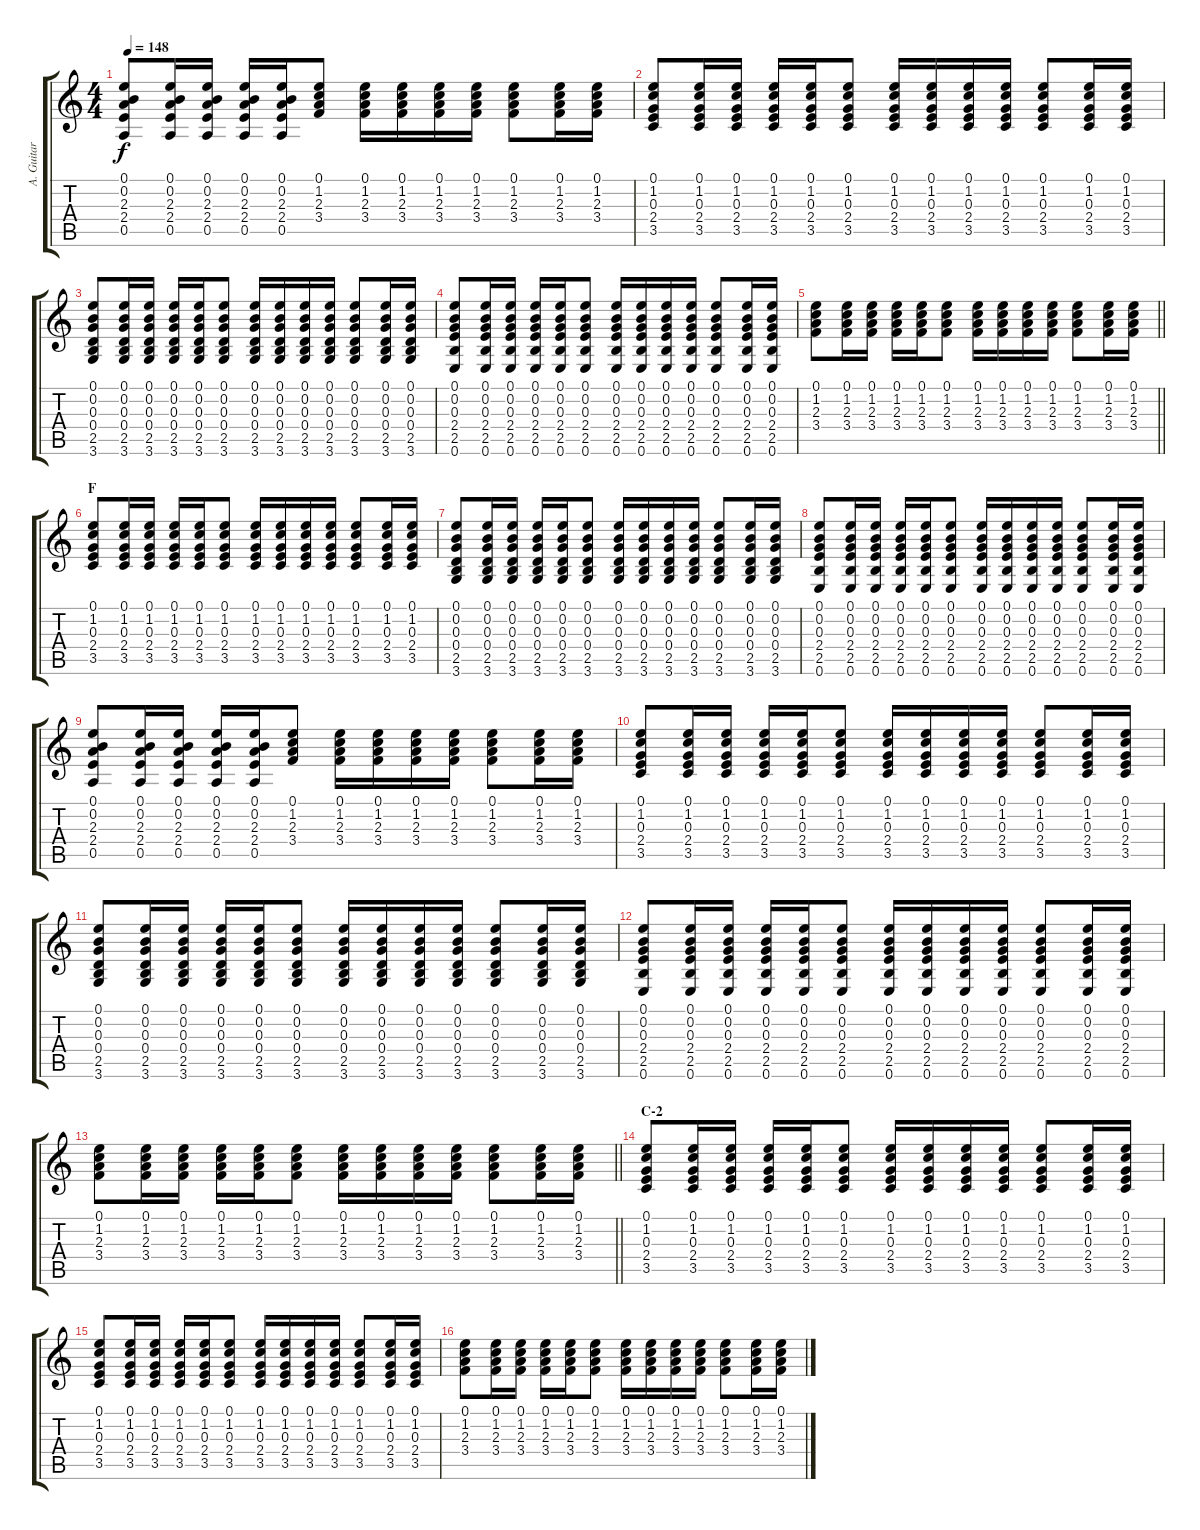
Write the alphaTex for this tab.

\track ("A. Guitar" "A. Guitar") {instrument acousticguitarsteel}
\staff {score tabs}
\tuning (E4 B3 G3 D3 A2 E2) {hide}
\ts (4 4)
\tempo 148
\clef g2
\ks c
(0.1 0.2 2.3 2.4 0.5).8{dy f} (0.1 0.2 2.3 2.4 0.5).16 (0.1 0.2 2.3 2.4 0.5).16 (0.1 0.2 2.3 2.4 0.5).16 (0.1 0.2 2.3 2.4 0.5).16 (0.1 1.2 2.3 3.4).8 (0.1 1.2 2.3 3.4).16 (0.1 1.2 2.3 3.4).16 (0.1 1.2 2.3 3.4).16 (0.1 1.2 2.3 3.4).16 (0.1 1.2 2.3 3.4).8 (0.1 1.2 2.3 3.4).16 (0.1 1.2 2.3 3.4).16 |
(0.1 1.2 0.3 2.4 3.5).8 (0.1 1.2 0.3 2.4 3.5).16 (0.1 1.2 0.3 2.4 3.5).16 (0.1 1.2 0.3 2.4 3.5).16 (0.1 1.2 0.3 2.4 3.5).16 (0.1 1.2 0.3 2.4 3.5).8 (0.1 1.2 0.3 2.4 3.5).16 (0.1 1.2 0.3 2.4 3.5).16 (0.1 1.2 0.3 2.4 3.5).16 (0.1 1.2 0.3 2.4 3.5).16 (0.1 1.2 0.3 2.4 3.5).8 (0.1 1.2 0.3 2.4 3.5).16 (0.1 1.2 0.3 2.4 3.5).16 |
(0.1 0.2 0.3 0.4 2.5 3.6).8 (0.1 0.2 0.3 0.4 2.5 3.6).16 (0.1 0.2 0.3 0.4 2.5 3.6).16 (0.1 0.2 0.3 0.4 2.5 3.6).16 (0.1 0.2 0.3 0.4 2.5 3.6).16 (0.1 0.2 0.3 0.4 2.5 3.6).8 (0.1 0.2 0.3 0.4 2.5 3.6).16 (0.1 0.2 0.3 0.4 2.5 3.6).16 (0.1 0.2 0.3 0.4 2.5 3.6).16 (0.1 0.2 0.3 0.4 2.5 3.6).16 (0.1 0.2 0.3 0.4 2.5 3.6).8 (0.1 0.2 0.3 0.4 2.5 3.6).16 (0.1 0.2 0.3 0.4 2.5 3.6).16 |
(0.1 0.2 0.3 2.4 2.5 0.6).8 (0.1 0.2 0.3 2.4 2.5 0.6).16 (0.1 0.2 0.3 2.4 2.5 0.6).16 (0.1 0.2 0.3 2.4 2.5 0.6).16 (0.1 0.2 0.3 2.4 2.5 0.6).16 (0.1 0.2 0.3 2.4 2.5 0.6).8 (0.1 0.2 0.3 2.4 2.5 0.6).16 (0.1 0.2 0.3 2.4 2.5 0.6).16 (0.1 0.2 0.3 2.4 2.5 0.6).16 (0.1 0.2 0.3 2.4 2.5 0.6).16 (0.1 0.2 0.3 2.4 2.5 0.6).8 (0.1 0.2 0.3 2.4 2.5 0.6).16 (0.1 0.2 0.3 2.4 2.5 0.6).16 |
\barLineRight lightlight
(0.1 1.2 2.3 3.4).8 (0.1 1.2 2.3 3.4).16 (0.1 1.2 2.3 3.4).16 (0.1 1.2 2.3 3.4).16 (0.1 1.2 2.3 3.4).16 (0.1 1.2 2.3 3.4).8 (0.1 1.2 2.3 3.4).16 (0.1 1.2 2.3 3.4).16 (0.1 1.2 2.3 3.4).16 (0.1 1.2 2.3 3.4).16 (0.1 1.2 2.3 3.4).8 (0.1 1.2 2.3 3.4).16 (0.1 1.2 2.3 3.4).16 |
\section ("" "F")
(0.1 1.2 0.3 2.4 3.5).8 (0.1 1.2 0.3 2.4 3.5).16 (0.1 1.2 0.3 2.4 3.5).16 (0.1 1.2 0.3 2.4 3.5).16 (0.1 1.2 0.3 2.4 3.5).16 (0.1 1.2 0.3 2.4 3.5).8 (0.1 1.2 0.3 2.4 3.5).16 (0.1 1.2 0.3 2.4 3.5).16 (0.1 1.2 0.3 2.4 3.5).16 (0.1 1.2 0.3 2.4 3.5).16 (0.1 1.2 0.3 2.4 3.5).8 (0.1 1.2 0.3 2.4 3.5).16 (0.1 1.2 0.3 2.4 3.5).16 |
(0.1 0.2 0.3 0.4 2.5 3.6).8 (0.1 0.2 0.3 0.4 2.5 3.6).16 (0.1 0.2 0.3 0.4 2.5 3.6).16 (0.1 0.2 0.3 0.4 2.5 3.6).16 (0.1 0.2 0.3 0.4 2.5 3.6).16 (0.1 0.2 0.3 0.4 2.5 3.6).8 (0.1 0.2 0.3 0.4 2.5 3.6).16 (0.1 0.2 0.3 0.4 2.5 3.6).16 (0.1 0.2 0.3 0.4 2.5 3.6).16 (0.1 0.2 0.3 0.4 2.5 3.6).16 (0.1 0.2 0.3 0.4 2.5 3.6).8 (0.1 0.2 0.3 0.4 2.5 3.6).16 (0.1 0.2 0.3 0.4 2.5 3.6).16 |
(0.1 0.2 0.3 2.4 2.5 0.6).8 (0.1 0.2 0.3 2.4 2.5 0.6).16 (0.1 0.2 0.3 2.4 2.5 0.6).16 (0.1 0.2 0.3 2.4 2.5 0.6).16 (0.1 0.2 0.3 2.4 2.5 0.6).16 (0.1 0.2 0.3 2.4 2.5 0.6).8 (0.1 0.2 0.3 2.4 2.5 0.6).16 (0.1 0.2 0.3 2.4 2.5 0.6).16 (0.1 0.2 0.3 2.4 2.5 0.6).16 (0.1 0.2 0.3 2.4 2.5 0.6).16 (0.1 0.2 0.3 2.4 2.5 0.6).8 (0.1 0.2 0.3 2.4 2.5 0.6).16 (0.1 0.2 0.3 2.4 2.5 0.6).16 |
(0.1 0.2 2.3 2.4 0.5).8 (0.1 0.2 2.3 2.4 0.5).16 (0.1 0.2 2.3 2.4 0.5).16 (0.1 0.2 2.3 2.4 0.5).16 (0.1 0.2 2.3 2.4 0.5).16 (0.1 1.2 2.3 3.4).8 (0.1 1.2 2.3 3.4).16 (0.1 1.2 2.3 3.4).16 (0.1 1.2 2.3 3.4).16 (0.1 1.2 2.3 3.4).16 (0.1 1.2 2.3 3.4).8 (0.1 1.2 2.3 3.4).16 (0.1 1.2 2.3 3.4).16 |
(0.1 1.2 0.3 2.4 3.5).8 (0.1 1.2 0.3 2.4 3.5).16 (0.1 1.2 0.3 2.4 3.5).16 (0.1 1.2 0.3 2.4 3.5).16 (0.1 1.2 0.3 2.4 3.5).16 (0.1 1.2 0.3 2.4 3.5).8 (0.1 1.2 0.3 2.4 3.5).16 (0.1 1.2 0.3 2.4 3.5).16 (0.1 1.2 0.3 2.4 3.5).16 (0.1 1.2 0.3 2.4 3.5).16 (0.1 1.2 0.3 2.4 3.5).8 (0.1 1.2 0.3 2.4 3.5).16 (0.1 1.2 0.3 2.4 3.5).16 |
(0.1 0.2 0.3 0.4 2.5 3.6).8 (0.1 0.2 0.3 0.4 2.5 3.6).16 (0.1 0.2 0.3 0.4 2.5 3.6).16 (0.1 0.2 0.3 0.4 2.5 3.6).16 (0.1 0.2 0.3 0.4 2.5 3.6).16 (0.1 0.2 0.3 0.4 2.5 3.6).8 (0.1 0.2 0.3 0.4 2.5 3.6).16 (0.1 0.2 0.3 0.4 2.5 3.6).16 (0.1 0.2 0.3 0.4 2.5 3.6).16 (0.1 0.2 0.3 0.4 2.5 3.6).16 (0.1 0.2 0.3 0.4 2.5 3.6).8 (0.1 0.2 0.3 0.4 2.5 3.6).16 (0.1 0.2 0.3 0.4 2.5 3.6).16 |
(0.1 0.2 0.3 2.4 2.5 0.6).8 (0.1 0.2 0.3 2.4 2.5 0.6).16 (0.1 0.2 0.3 2.4 2.5 0.6).16 (0.1 0.2 0.3 2.4 2.5 0.6).16 (0.1 0.2 0.3 2.4 2.5 0.6).16 (0.1 0.2 0.3 2.4 2.5 0.6).8 (0.1 0.2 0.3 2.4 2.5 0.6).16 (0.1 0.2 0.3 2.4 2.5 0.6).16 (0.1 0.2 0.3 2.4 2.5 0.6).16 (0.1 0.2 0.3 2.4 2.5 0.6).16 (0.1 0.2 0.3 2.4 2.5 0.6).8 (0.1 0.2 0.3 2.4 2.5 0.6).16 (0.1 0.2 0.3 2.4 2.5 0.6).16 |
\barLineRight lightlight
(0.1 1.2 2.3 3.4).8 (0.1 1.2 2.3 3.4).16 (0.1 1.2 2.3 3.4).16 (0.1 1.2 2.3 3.4).16 (0.1 1.2 2.3 3.4).16 (0.1 1.2 2.3 3.4).8 (0.1 1.2 2.3 3.4).16 (0.1 1.2 2.3 3.4).16 (0.1 1.2 2.3 3.4).16 (0.1 1.2 2.3 3.4).16 (0.1 1.2 2.3 3.4).8 (0.1 1.2 2.3 3.4).16 (0.1 1.2 2.3 3.4).16 |
\section ("" "C-2")
(0.1 1.2 0.3 2.4 3.5).8 (0.1 1.2 0.3 2.4 3.5).16 (0.1 1.2 0.3 2.4 3.5).16 (0.1 1.2 0.3 2.4 3.5).16 (0.1 1.2 0.3 2.4 3.5).16 (0.1 1.2 0.3 2.4 3.5).8 (0.1 1.2 0.3 2.4 3.5).16 (0.1 1.2 0.3 2.4 3.5).16 (0.1 1.2 0.3 2.4 3.5).16 (0.1 1.2 0.3 2.4 3.5).16 (0.1 1.2 0.3 2.4 3.5).8 (0.1 1.2 0.3 2.4 3.5).16 (0.1 1.2 0.3 2.4 3.5).16 |
(0.1 1.2 0.3 2.4 3.5).8 (0.1 1.2 0.3 2.4 3.5).16 (0.1 1.2 0.3 2.4 3.5).16 (0.1 1.2 0.3 2.4 3.5).16 (0.1 1.2 0.3 2.4 3.5).16 (0.1 1.2 0.3 2.4 3.5).8 (0.1 1.2 0.3 2.4 3.5).16 (0.1 1.2 0.3 2.4 3.5).16 (0.1 1.2 0.3 2.4 3.5).16 (0.1 1.2 0.3 2.4 3.5).16 (0.1 1.2 0.3 2.4 3.5).8 (0.1 1.2 0.3 2.4 3.5).16 (0.1 1.2 0.3 2.4 3.5).16 |
(0.1 1.2 2.3 3.4).8 (0.1 1.2 2.3 3.4).16 (0.1 1.2 2.3 3.4).16 (0.1 1.2 2.3 3.4).16 (0.1 1.2 2.3 3.4).16 (0.1 1.2 2.3 3.4).8 (0.1 1.2 2.3 3.4).16 (0.1 1.2 2.3 3.4).16 (0.1 1.2 2.3 3.4).16 (0.1 1.2 2.3 3.4).16 (0.1 1.2 2.3 3.4).8 (0.1 1.2 2.3 3.4).16 (0.1 1.2 2.3 3.4).16
